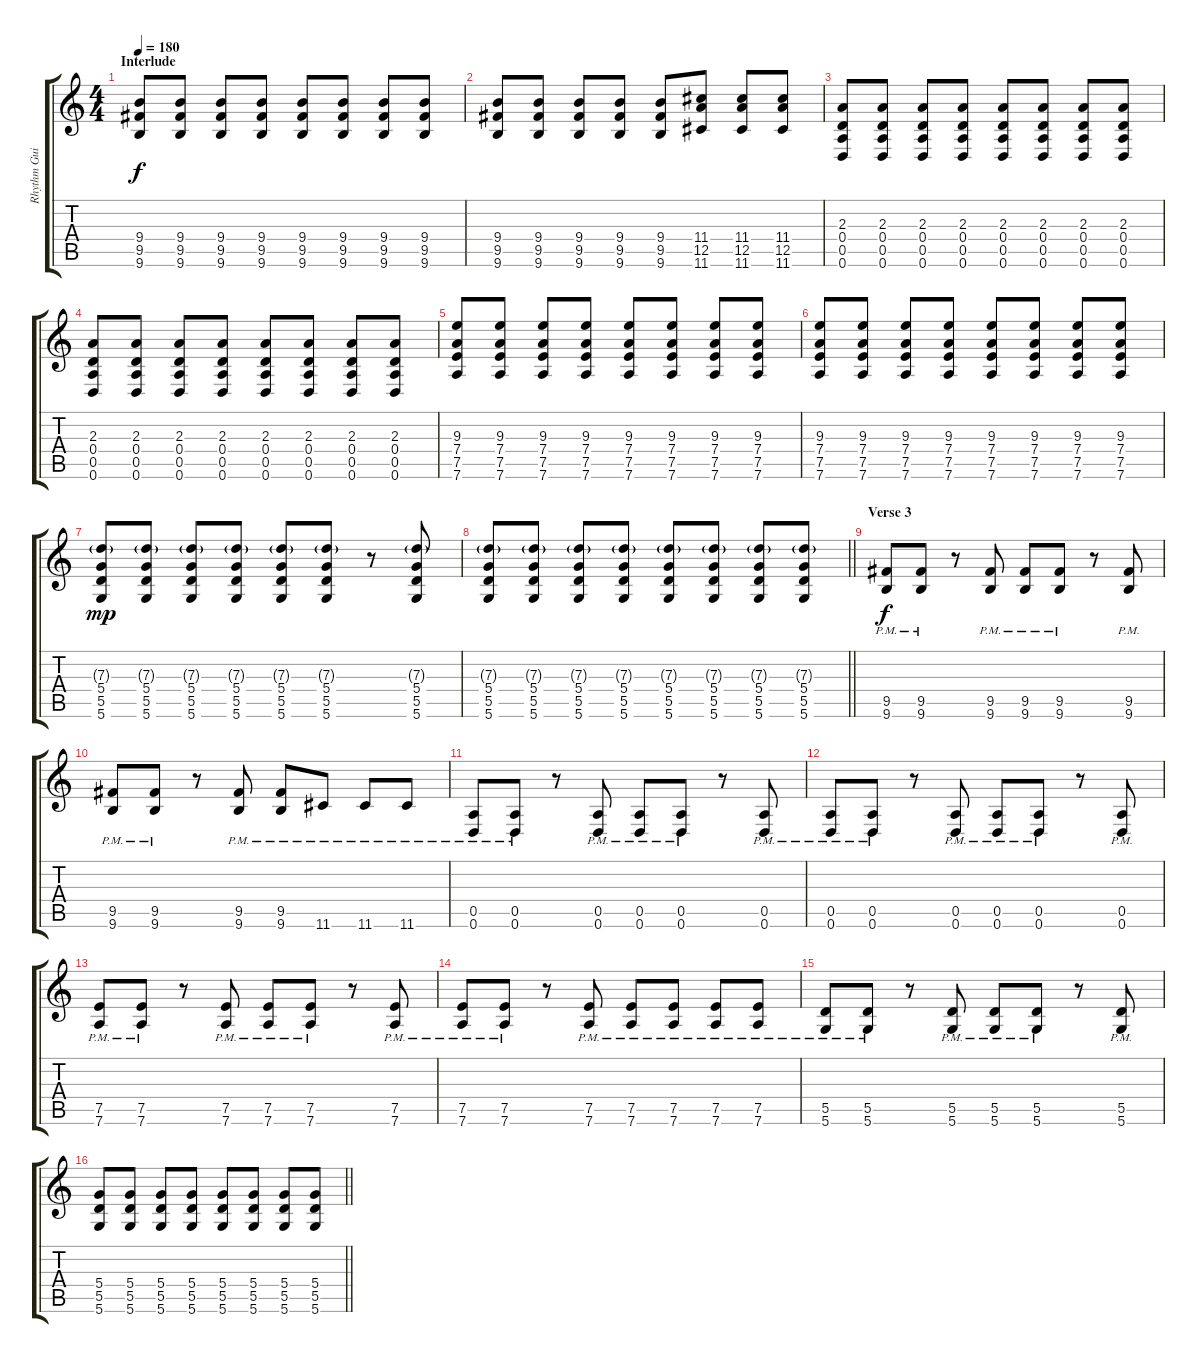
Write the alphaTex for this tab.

\track ("Rhythm Guitar R" "Rhythm Gui") {instrument distortionguitar}
\staff {score tabs}
\tuning (E4 B3 G3 D3 A2 D2) {hide}
\ts (4 4)
\section ("" "Interlude")
\tempo 180
\clef g2
\ks c
(9.4 9.5 9.6).8{dy f} (9.4 9.5 9.6).8 (9.4 9.5 9.6).8 (9.4 9.5 9.6).8 (9.4 9.5 9.6).8 (9.4 9.5 9.6).8 (9.4 9.5 9.6).8 (9.4 9.5 9.6).8 |
(9.4 9.5 9.6).8 (9.4 9.5 9.6).8 (9.4 9.5 9.6).8 (9.4 9.5 9.6).8 (9.4 9.5 9.6).8 (11.4 12.5 11.6).8 (11.4 12.5 11.6).8 (11.4 12.5 11.6).8 |
(2.3 0.4 0.5 0.6).8 (2.3 0.4 0.5 0.6).8 (2.3 0.4 0.5 0.6).8 (2.3 0.4 0.5 0.6).8 (2.3 0.4 0.5 0.6).8 (2.3 0.4 0.5 0.6).8 (2.3 0.4 0.5 0.6).8 (2.3 0.4 0.5 0.6).8 |
(2.3 0.4 0.5 0.6).8 (2.3 0.4 0.5 0.6).8 (2.3 0.4 0.5 0.6).8 (2.3 0.4 0.5 0.6).8 (2.3 0.4 0.5 0.6).8 (2.3 0.4 0.5 0.6).8 (2.3 0.4 0.5 0.6).8 (2.3 0.4 0.5 0.6).8 |
(9.3 7.4 7.5 7.6).8 (9.3 7.4 7.5 7.6).8 (9.3 7.4 7.5 7.6).8 (9.3 7.4 7.5 7.6).8 (9.3 7.4 7.5 7.6).8 (9.3 7.4 7.5 7.6).8 (9.3 7.4 7.5 7.6).8 (9.3 7.4 7.5 7.6).8 |
(9.3 7.4 7.5 7.6).8 (9.3 7.4 7.5 7.6).8 (9.3 7.4 7.5 7.6).8 (9.3 7.4 7.5 7.6).8 (9.3 7.4 7.5 7.6).8 (9.3 7.4 7.5 7.6).8 (9.3 7.4 7.5 7.6).8 (9.3 7.4 7.5 7.6).8 |
(7.3{g} 5.4 5.5 5.6).8{dy mp} (7.3{g} 5.4 5.5 5.6).8 (7.3{g} 5.4 5.5 5.6).8 (7.3{g} 5.4 5.5 5.6).8 (7.3{g} 5.4 5.5 5.6).8 (7.3{g} 5.4 5.5 5.6).8 r.8 (7.3{g} 5.4 5.5 5.6).8 |
\barLineRight lightlight
(7.3{g} 5.4 5.5 5.6).8 (7.3{g} 5.4 5.5 5.6).8 (7.3{g} 5.4 5.5 5.6).8 (7.3{g} 5.4 5.5 5.6).8 (7.3{g} 5.4 5.5 5.6).8 (7.3{g} 5.4 5.5 5.6).8 (7.3{g} 5.4 5.5 5.6).8 (7.3{g} 5.4 5.5 5.6).8 |
\section ("" "Verse 3")
(9.5{pm} 9.6{pm}).8{dy f} (9.5{pm} 9.6{pm}).8 r.8 (9.5{pm} 9.6{pm}).8 (9.5{pm} 9.6{pm}).8 (9.5{pm} 9.6{pm}).8 r.8 (9.5{pm} 9.6{pm}).8 |
(9.5{pm} 9.6{pm}).8 (9.5{pm} 9.6{pm}).8 r.8 (9.5{pm} 9.6{pm}).8 (9.5{pm} 9.6{pm}).8 11.6{pm}.8 11.6{pm}.8 11.6{pm}.8 |
(0.5{pm} 0.6{pm}).8 (0.5{pm} 0.6{pm}).8 r.8 (0.5{pm} 0.6{pm}).8 (0.5{pm} 0.6{pm}).8 (0.5{pm} 0.6{pm}).8 r.8 (0.5{pm} 0.6{pm}).8 |
(0.5{pm} 0.6{pm}).8 (0.5{pm} 0.6{pm}).8 r.8 (0.5{pm} 0.6{pm}).8 (0.5{pm} 0.6{pm}).8 (0.5{pm} 0.6{pm}).8 r.8 (0.5{pm} 0.6{pm}).8 |
(7.5{pm} 7.6{pm}).8 (7.5{pm} 7.6{pm}).8 r.8 (7.5{pm} 7.6{pm}).8 (7.5{pm} 7.6{pm}).8 (7.5{pm} 7.6{pm}).8 r.8 (7.5{pm} 7.6{pm}).8 |
(7.5{pm} 7.6{pm}).8 (7.5{pm} 7.6{pm}).8 r.8 (7.5{pm} 7.6{pm}).8 (7.5{pm} 7.6{pm}).8 (7.5{pm} 7.6{pm}).8 (7.5{pm} 7.6{pm}).8 (7.5{pm} 7.6{pm}).8 |
(5.5{pm} 5.6{pm}).8 (5.5{pm} 5.6{pm}).8 r.8 (5.5{pm} 5.6{pm}).8 (5.5{pm} 5.6{pm}).8 (5.5{pm} 5.6{pm}).8 r.8 (5.5{pm} 5.6{pm}).8 |
\barLineRight lightlight
(5.4 5.5 5.6).8 (5.4 5.5 5.6).8 (5.4 5.5 5.6).8 (5.4 5.5 5.6).8 (5.4 5.5 5.6).8 (5.4 5.5 5.6).8 (5.4 5.5 5.6).8 (5.4 5.5 5.6).8
